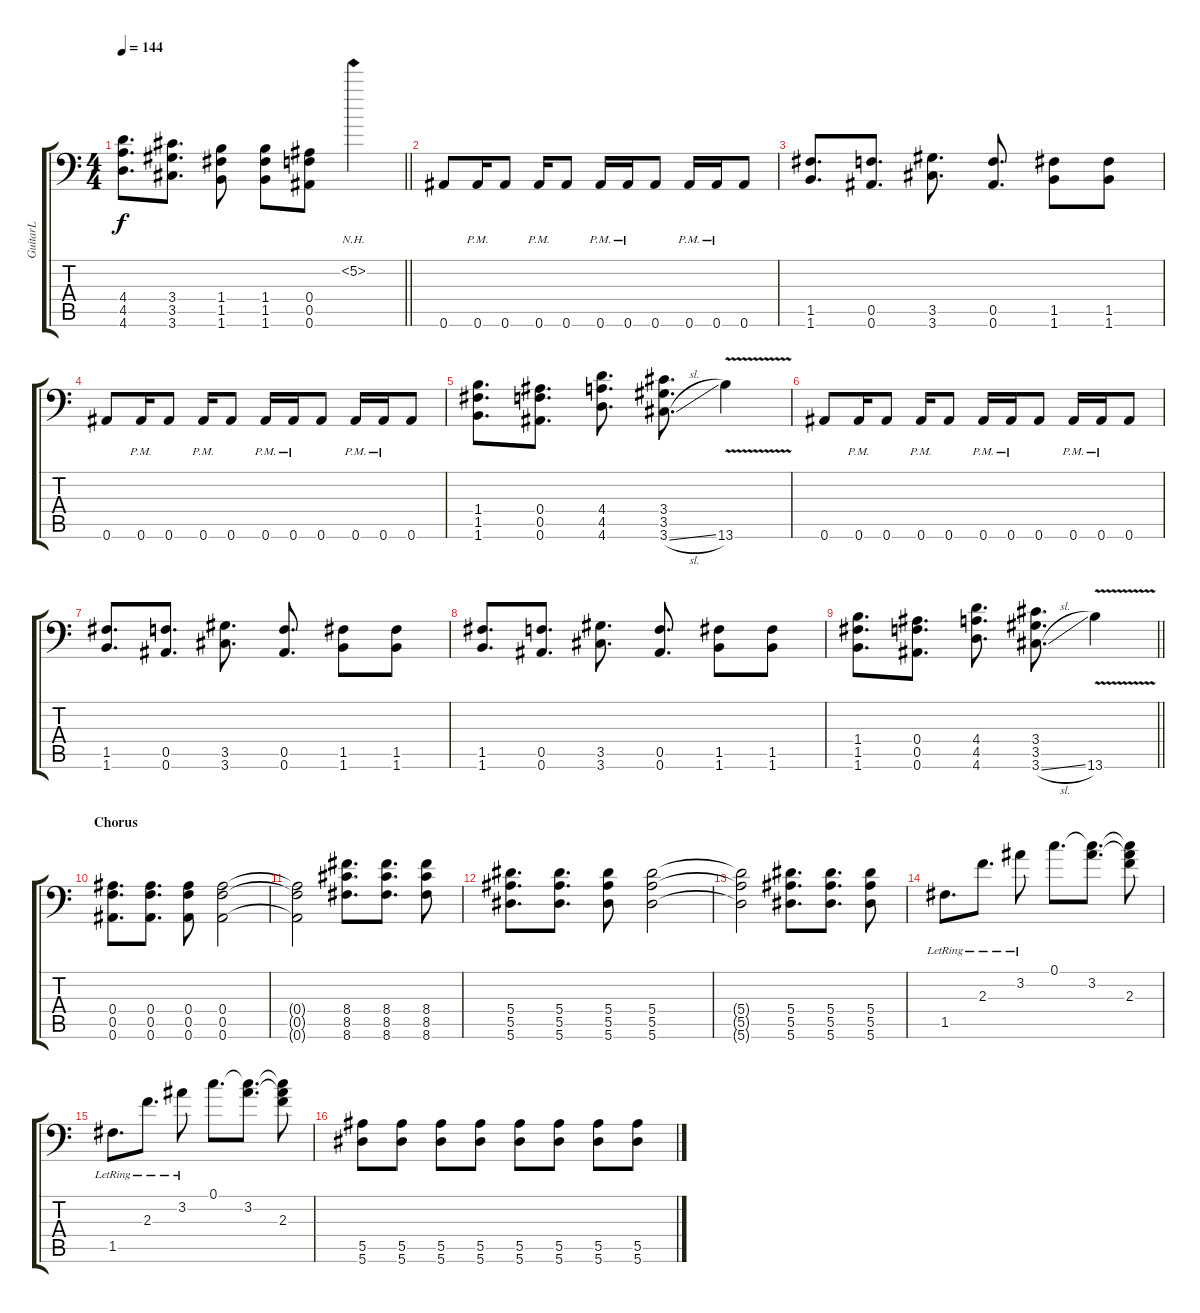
\track ("GuitarL" "GuitarL") {instrument distortionguitar}
\staff {score tabs}
\tuning (C4 G3 Eb3 Bb2 F2 Bb1) {hide}
\ts (4 4)
\tempo 144
\clef f4
\barLineRight lightlight
\ks c
(4.4 4.5 4.6).8{d dy f} (3.4 3.5 3.6).8{d} (1.4 1.5 1.6).8 (1.4 1.5 1.6).8 (0.4 0.5 0.6).8 5.2{nh}.4 |
0.6.8 0.6{pm}.16 0.6.8 0.6{pm}.16 0.6.8 0.6{pm}.16 0.6{pm}.16 0.6.8 0.6{pm}.16 0.6{pm}.16 0.6.8 |
(1.5 1.6).8{d} (0.5 0.6).8{d} (3.5 3.6).8{d} (0.5 0.6).8{d} (1.5 1.6).8 (1.5 1.6).8 |
0.6.8 0.6{pm}.16 0.6.8 0.6{pm}.16 0.6.8 0.6{pm}.16 0.6{pm}.16 0.6.8 0.6{pm}.16 0.6{pm}.16 0.6.8 |
(1.4 1.5 1.6).8{d} (0.4 0.5 0.6).8{d} (4.4 4.5 4.6).8{d} (3.4 3.5 3.6{sl}).8{d} 13.6{v}.4 |
0.6.8 0.6{pm}.16 0.6.8 0.6{pm}.16 0.6.8 0.6{pm}.16 0.6{pm}.16 0.6.8 0.6{pm}.16 0.6{pm}.16 0.6.8 |
(1.5 1.6).8{d} (0.5 0.6).8{d} (3.5 3.6).8{d} (0.5 0.6).8{d} (1.5 1.6).8 (1.5 1.6).8 |
(1.5 1.6).8{d} (0.5 0.6).8{d} (3.5 3.6).8{d} (0.5 0.6).8{d} (1.5 1.6).8 (1.5 1.6).8 |
\barLineRight lightlight
(1.4 1.5 1.6).8{d} (0.4 0.5 0.6).8{d} (4.4 4.5 4.6).8{d} (3.4 3.5 3.6{sl}).8{d} 13.6{v}.4 |
\section ("" "Chorus")
(0.4 0.5 0.6).8{d} (0.4 0.5 0.6).8{d} (0.4 0.5 0.6).8 (0.4 0.5 0.6).2 |
(0.4{t} 0.5{t} 0.6{t}).2 (8.4 8.5 8.6).8{d} (8.4 8.5 8.6).8{d} (8.4 8.5 8.6).8 |
(5.4 5.5 5.6).8{d} (5.4 5.5 5.6).8{d} (5.4 5.5 5.6).8 (5.4 5.5 5.6).2 |
(5.4{t} 5.5{t} 5.6{t}).2 (5.4 5.5 5.6).8{d} (5.4 5.5 5.6).8{d} (5.4 5.5 5.6).8 |
1.5{lr}.8{d} 2.3{lr}.8{d} 3.2{lr}.8 0.1.8{d} (0.1{t} 3.2).8{d} (0.1{t} 3.2{t} 2.3).8 |
1.5{lr}.8{d} 2.3{lr}.8{d} 3.2{lr}.8 0.1.8{d} (0.1{t} 3.2).8{d} (0.1{t} 3.2{t} 2.3).8 |
(5.5 5.6).8 (5.5 5.6).8 (5.5 5.6).8 (5.5 5.6).8 (5.5 5.6).8 (5.5 5.6).8 (5.5 5.6).8 (5.5 5.6).8
